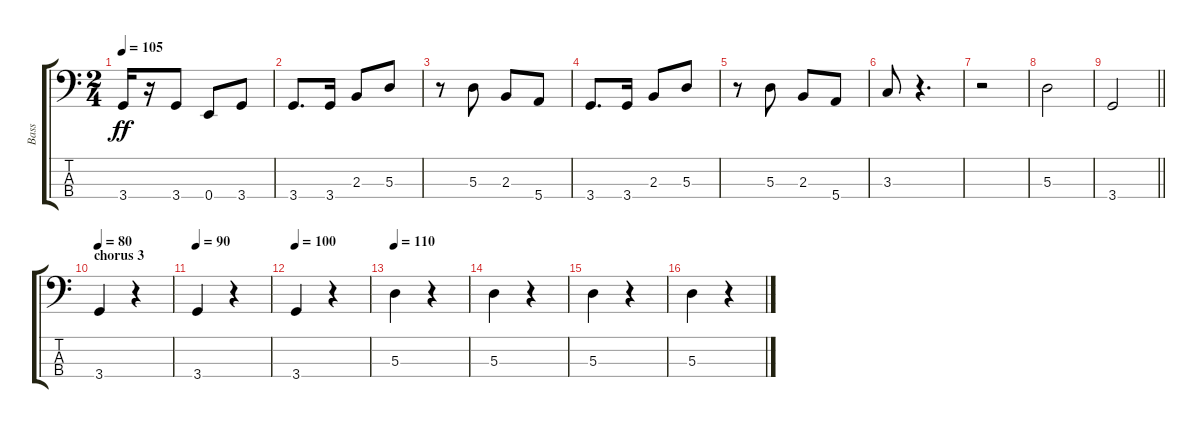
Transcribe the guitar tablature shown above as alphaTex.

\track ("Bass" "Bass") {instrument electricbasspick}
\staff {score tabs}
\tuning (G2 D2 A1 E1) {hide}
\ts (2 4)
\tempo 105
\clef f4
\ks c
3.4.16{dy ff} r.16 3.4.8 0.4.8 3.4.8 |
3.4.8{d} 3.4.16 2.3.8 5.3.8 |
r.8 5.3.8 2.3.8 5.4.8 |
3.4.8{d} 3.4.16 2.3.8 5.3.8 |
r.8 5.3.8 2.3.8 5.4.8 |
3.3.8 r.4{d} |
r.2 |
5.3.2 |
\barLineRight lightlight
3.4.2 |
\section ("" "chorus 3")
\tempo 80
3.4.4 r.4 |
\tempo 90
3.4.4 r.4 |
\tempo 100
3.4.4 r.4 |
\tempo 110
5.3.4 r.4 |
5.3.4 r.4 |
5.3.4 r.4 |
5.3.4 r.4
